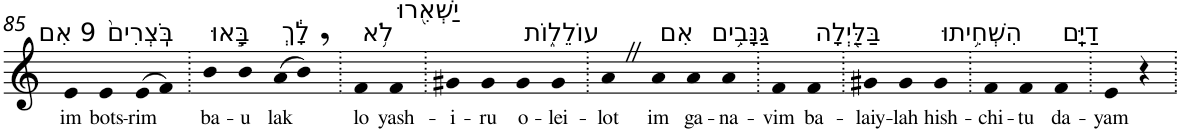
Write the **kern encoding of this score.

**kern	**text
*part1	*part1
*staff1	*staff1
*I"Piano	*
*I'Pno	*
!!LO:PB:g=z
*clefG2	*
*k[]	*
=85	=85
!LO:TX:a:t=9 אִם	!
!	!LO:LY:b
4e	im
!LO:TX:a:t=בֹּֽצְרִים֙	!
!	!LO:LY:b
4e	bots-
!	!LO:LY:b
(>8e	-rim
8f)	.
=86.	=86.
!LO:TX:a:t=בָּ֣אוּ	!
!	!LO:LY:b
4b	ba-
!	!LO:LY:b
4b	-u
!LO:TX:a:t=לָ֔ךְ	!
!	!LO:LY:b
(>8a	lak
8b,)	.
=87.	=87.
!LO:TX:a:t=לֹ֥א	!
!	!LO:LY:b
4f	lo
!LO:TX:a:t=יַשְׁאִ֖רוּ	!
!	!LO:LY:b
4f	yash-
=88.	=88.
!	!LO:LY:b
4g#X	-i-
!	!LO:LY:b
4g#	-ru
!LO:TX:a:t=עוֹלֵל֑וֹת	!
!	!LO:LY:b
4g#	o-
!	!LO:LY:b
4g#	-lei-
=89.	=89.
!	!LO:LY:b
4aZ	-lot
!LO:TX:a:t=אִם	!
!	!LO:LY:b
4a	im
!LO:TX:a:t=גַּנָּבִ֥ים	!
!	!LO:LY:b
4a	ga-
!	!LO:LY:b
4a	-na-
=90.	=90.
!	!LO:LY:b
4f	-vim
!LO:TX:a:t=בַּלַּ֖יְלָה	!
!	!LO:LY:b
4f	ba-
=91.	=91.
!	!LO:LY:b
4g#X	-laiy-
!	!LO:LY:b
4g#	-lah
!LO:TX:a:t=הִשְׁחִ֥יתוּ	!
!	!LO:LY:b
4g#	hish-
=92.	=92.
!	!LO:LY:b
4f	-chi-
!	!LO:LY:b
4f	-tu
!LO:TX:a:t=דַיָּֽם	!
!	!LO:LY:b
4f	da-
=93.	=93.
!	!LO:LY:b
4e	-yam
4r	.
=.	=.
*-	*-
